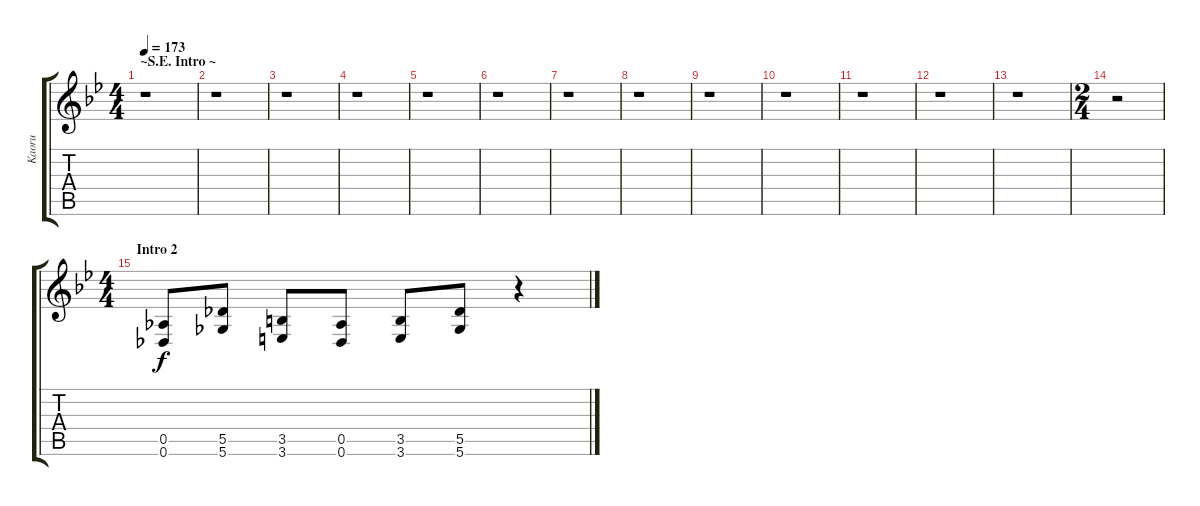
\track ("Kaoru" "Kaoru") {instrument overdrivenguitar}
\staff {score tabs}
\tuning (Eb4 Bb3 Gb3 Db3 Ab2 Db2) {hide}
\ts (4 4)
\section ("" "~S.E. Intro ~")
\tempo 173
\clef g2
\ks bb
r.1{dy f instrument overdrivenguitar} |
r.1 |
r.1 |
r.1 |
r.1 |
r.1 |
r.1 |
r.1 |
r.1 |
r.1 |
r.1 |
r.1 |
r.1 |
\ts (2 4)
r.2 |
\ts (4 4)
\section ("" "Intro 2")
(0.5 0.6).8 (5.5 5.6).8 (3.5 3.6).8 (0.5 0.6).8 (3.5 3.6).8 (5.5 5.6).8 r.4
